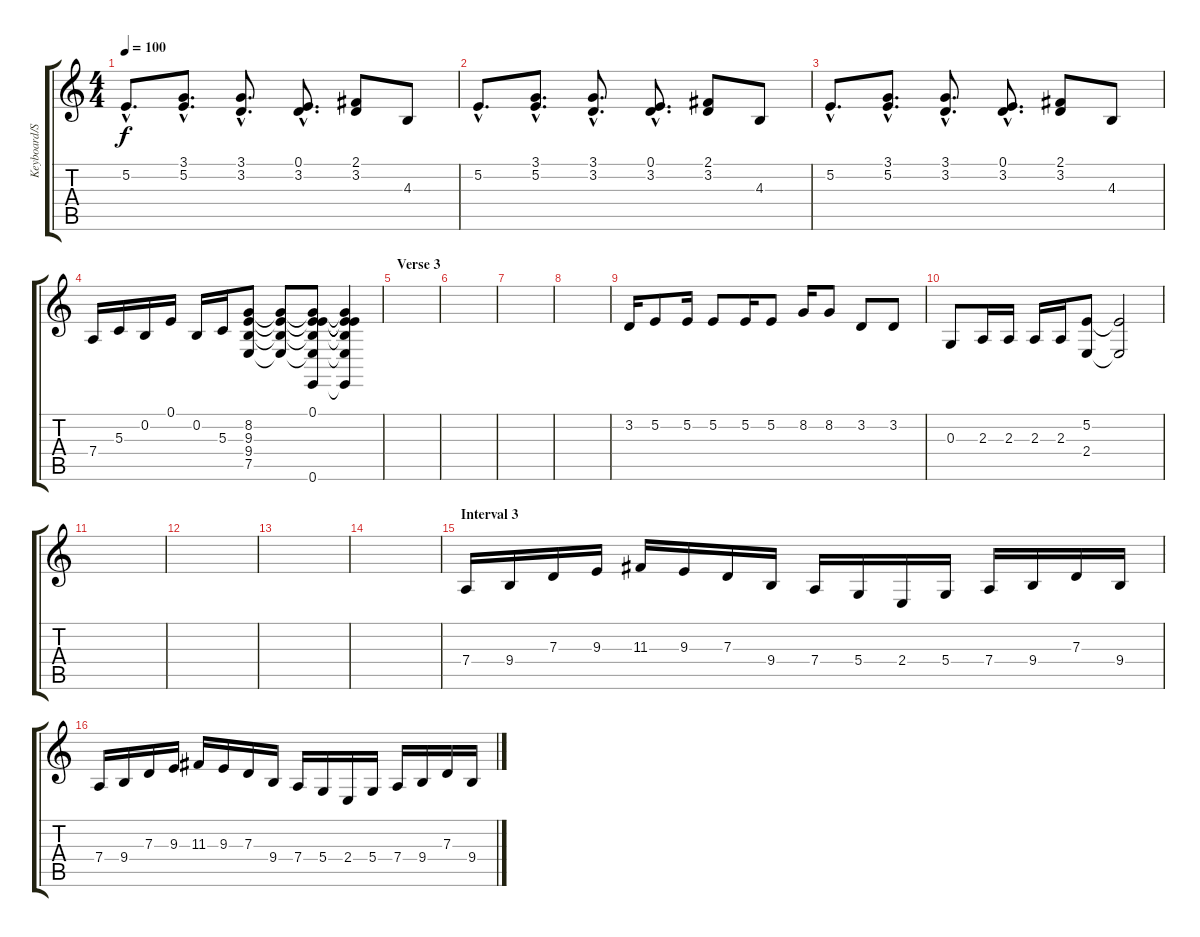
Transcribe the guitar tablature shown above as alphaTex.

\track ("Keyboard/Synthesizer" "Keyboard/S") {instrument lead1square}
\staff {score tabs}
\tuning (E4 B3 G3 D3 A2 E2) {hide}
\ts (4 4)
\tempo 100
\clef g2
\ks c
5.2{hac}.8{d dy f} (3.1{hac} 5.2{hac}).8{d} (3.1{hac} 3.2{hac}).8{d} (0.1{hac} 3.2{hac}).8{d} (2.1 3.2).8 4.3.8 |
5.2{hac}.8{d} (3.1{hac} 5.2{hac}).8{d} (3.1{hac} 3.2{hac}).8{d} (0.1{hac} 3.2{hac}).8{d} (2.1 3.2).8 4.3.8 |
5.2{hac}.8{d} (3.1{hac} 5.2{hac}).8{d} (3.1{hac} 3.2{hac}).8{d} (0.1{hac} 3.2{hac}).8{d} (2.1 3.2).8 4.3.8 |
7.4.16 5.3.16 0.2.16 0.1.16 0.2.16 5.3.16 (8.2 9.3 9.4 7.5).8 (8.2{t} 9.3{t} 9.4{t} 7.5{t}).8 (0.1 8.2{t} 9.3{t} 9.4{t} 7.5{t} 0.6).8 (0.1{t} 8.2{t} 9.3{t} 9.4{t} 7.5{t} 0.6{t}).4 |
\section ("" "Verse 3")
|
|
|
|
3.2.16 5.2.8 5.2.16 5.2.8 5.2.16 5.2.8 8.2.16 8.2.8 3.2.8 3.2.8 |
0.3.8 2.3.16 2.3.16 2.3.16 2.3.16 (5.2 2.4).8 (5.2{t} 2.4{t}).2 |
|
|
|
|
\section ("" "Interval 3")
7.4.16 9.4.16 7.3.16 9.3.16 11.3.16 9.3.16 7.3.16 9.4.16 7.4.16 5.4.16 2.4.16 5.4.16 7.4.16 9.4.16 7.3.16 9.4.16 |
7.4.16 9.4.16 7.3.16 9.3.16 11.3.16 9.3.16 7.3.16 9.4.16 7.4.16 5.4.16 2.4.16 5.4.16 7.4.16 9.4.16 7.3.16 9.4.16
